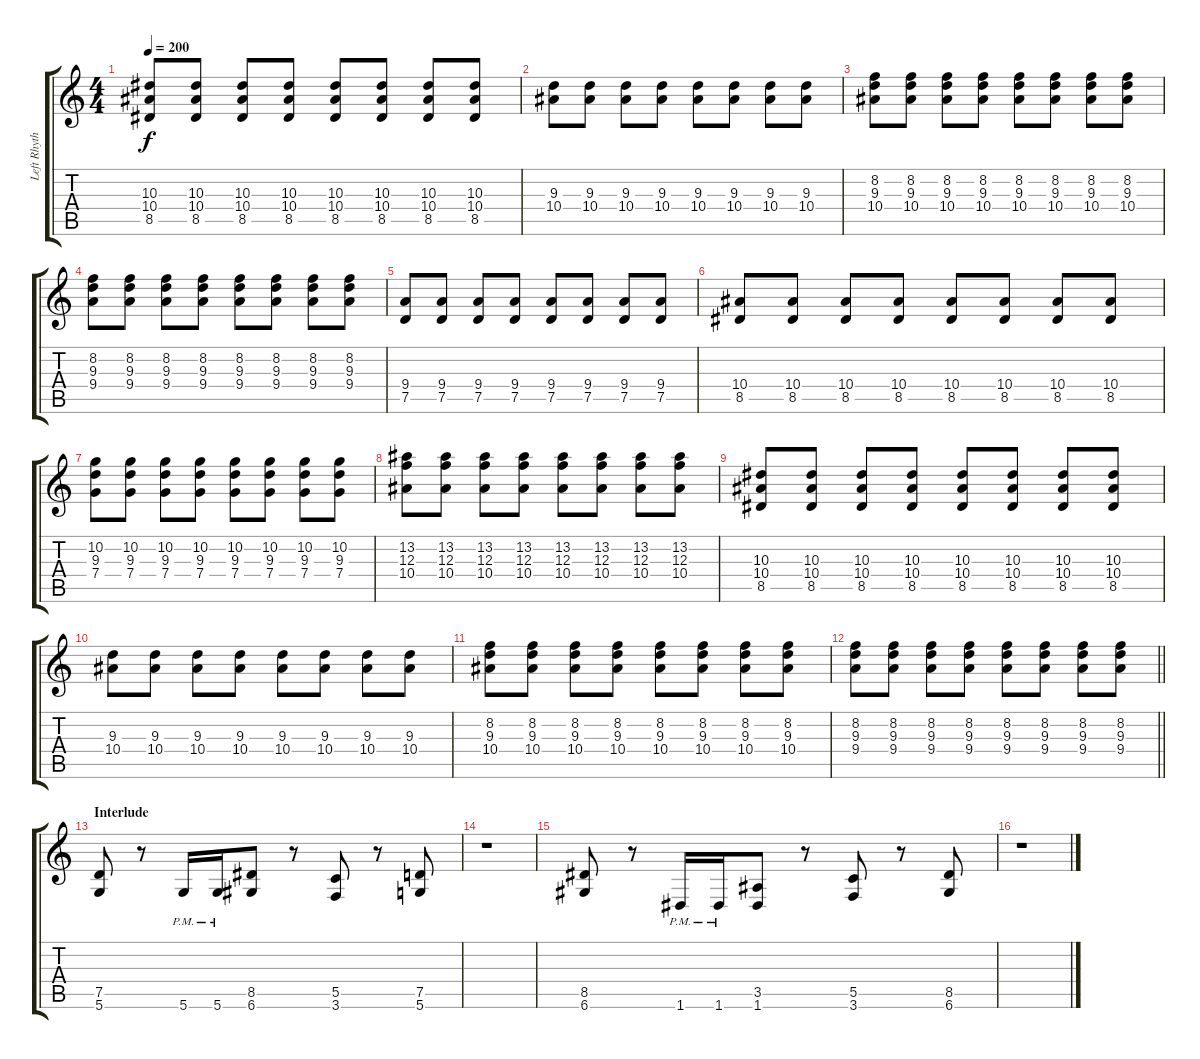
\track ("Left Rhythm Gtr" "Left Rhyth") {mute instrument overdrivenguitar}
\staff {score tabs}
\tuning (D4 A3 F3 C3 G2 D2) {hide}
\ts (4 4)
\tempo 200
\clef g2
\ks c
(10.3 10.4 8.5).8{dy f} (10.3 10.4 8.5).8 (10.3 10.4 8.5).8 (10.3 10.4 8.5).8 (10.3 10.4 8.5).8 (10.3 10.4 8.5).8 (10.3 10.4 8.5).8 (10.3 10.4 8.5).8 |
(9.3 10.4).8 (9.3 10.4).8 (9.3 10.4).8 (9.3 10.4).8 (9.3 10.4).8 (9.3 10.4).8 (9.3 10.4).8 (9.3 10.4).8 |
(8.2 9.3 10.4).8 (8.2 9.3 10.4).8 (8.2 9.3 10.4).8 (8.2 9.3 10.4).8 (8.2 9.3 10.4).8 (8.2 9.3 10.4).8 (8.2 9.3 10.4).8 (8.2 9.3 10.4).8 |
(8.2 9.3 9.4).8 (8.2 9.3 9.4).8 (8.2 9.3 9.4).8 (8.2 9.3 9.4).8 (8.2 9.3 9.4).8 (8.2 9.3 9.4).8 (8.2 9.3 9.4).8 (8.2 9.3 9.4).8 |
(9.4 7.5).8 (9.4 7.5).8 (9.4 7.5).8 (9.4 7.5).8 (9.4 7.5).8 (9.4 7.5).8 (9.4 7.5).8 (9.4 7.5).8 |
(10.4 8.5).8 (10.4 8.5).8 (10.4 8.5).8 (10.4 8.5).8 (10.4 8.5).8 (10.4 8.5).8 (10.4 8.5).8 (10.4 8.5).8 |
(10.2 9.3 7.4).8 (10.2 9.3 7.4).8 (10.2 9.3 7.4).8 (10.2 9.3 7.4).8 (10.2 9.3 7.4).8 (10.2 9.3 7.4).8 (10.2 9.3 7.4).8 (10.2 9.3 7.4).8 |
(13.2 12.3 10.4).8 (13.2 12.3 10.4).8 (13.2 12.3 10.4).8 (13.2 12.3 10.4).8 (13.2 12.3 10.4).8 (13.2 12.3 10.4).8 (13.2 12.3 10.4).8 (13.2 12.3 10.4).8 |
(10.3 10.4 8.5).8 (10.3 10.4 8.5).8 (10.3 10.4 8.5).8 (10.3 10.4 8.5).8 (10.3 10.4 8.5).8 (10.3 10.4 8.5).8 (10.3 10.4 8.5).8 (10.3 10.4 8.5).8 |
(9.3 10.4).8 (9.3 10.4).8 (9.3 10.4).8 (9.3 10.4).8 (9.3 10.4).8 (9.3 10.4).8 (9.3 10.4).8 (9.3 10.4).8 |
(8.2 9.3 10.4).8 (8.2 9.3 10.4).8 (8.2 9.3 10.4).8 (8.2 9.3 10.4).8 (8.2 9.3 10.4).8 (8.2 9.3 10.4).8 (8.2 9.3 10.4).8 (8.2 9.3 10.4).8 |
\barLineRight lightlight
(8.2 9.3 9.4).8 (8.2 9.3 9.4).8 (8.2 9.3 9.4).8 (8.2 9.3 9.4).8 (8.2 9.3 9.4).8 (8.2 9.3 9.4).8 (8.2 9.3 9.4).8 (8.2 9.3 9.4).8 |
\section ("" "Interlude")
(7.5 5.6).8 r.8 5.6{pm}.16 5.6{pm}.16 (8.5 6.6).8 r.8 (5.5 3.6).8 r.8 (7.5 5.6).8 |
r.1 |
(8.5 6.6).8 r.8 1.6{pm}.16 1.6{pm}.16 (3.5 1.6).8 r.8 (5.5 3.6).8 r.8 (8.5 6.6).8 |
r.1
